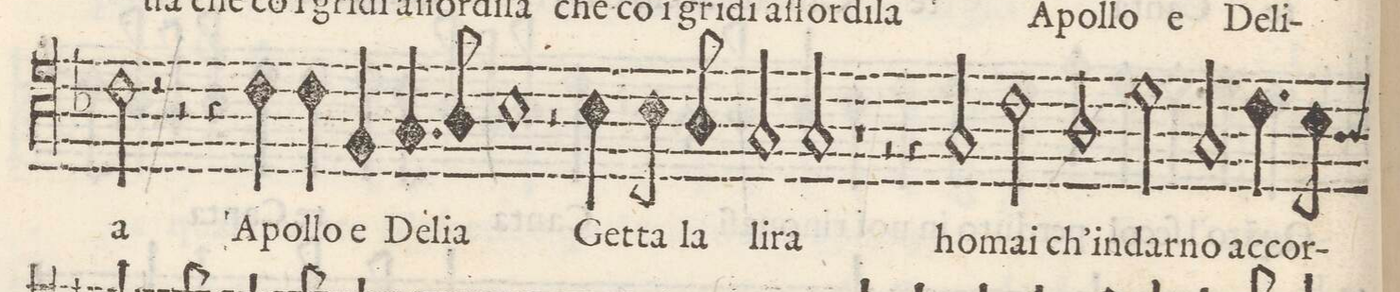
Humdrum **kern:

**kern	**text
*I"TENORE	*
*clefC4	*
*k[b-]	*
*met(C)	*
*M2/1	*
2c\	-a
2r	.
=21-	=21-
2r	.
4r	.
4c\	A-
4c\	-pol-
4Fny/	-lo e
4.G/	De-
8A/	-li-
=22-	=22-
1B-	-a
2r	.
4B-\	Get-
8B-\	-ta
8A/	la
=23-	=23-
2G/	li-
2G/	-ra
1r	.
=24-	=24-
2r	.
4r	.
2G/	ho-
2c\	-mai
2A/	ch`in-
=25-	=25-
2d\	-dar-
2G/	-no
4.c\	ac-
8B-\	-cor-
*-	*-
